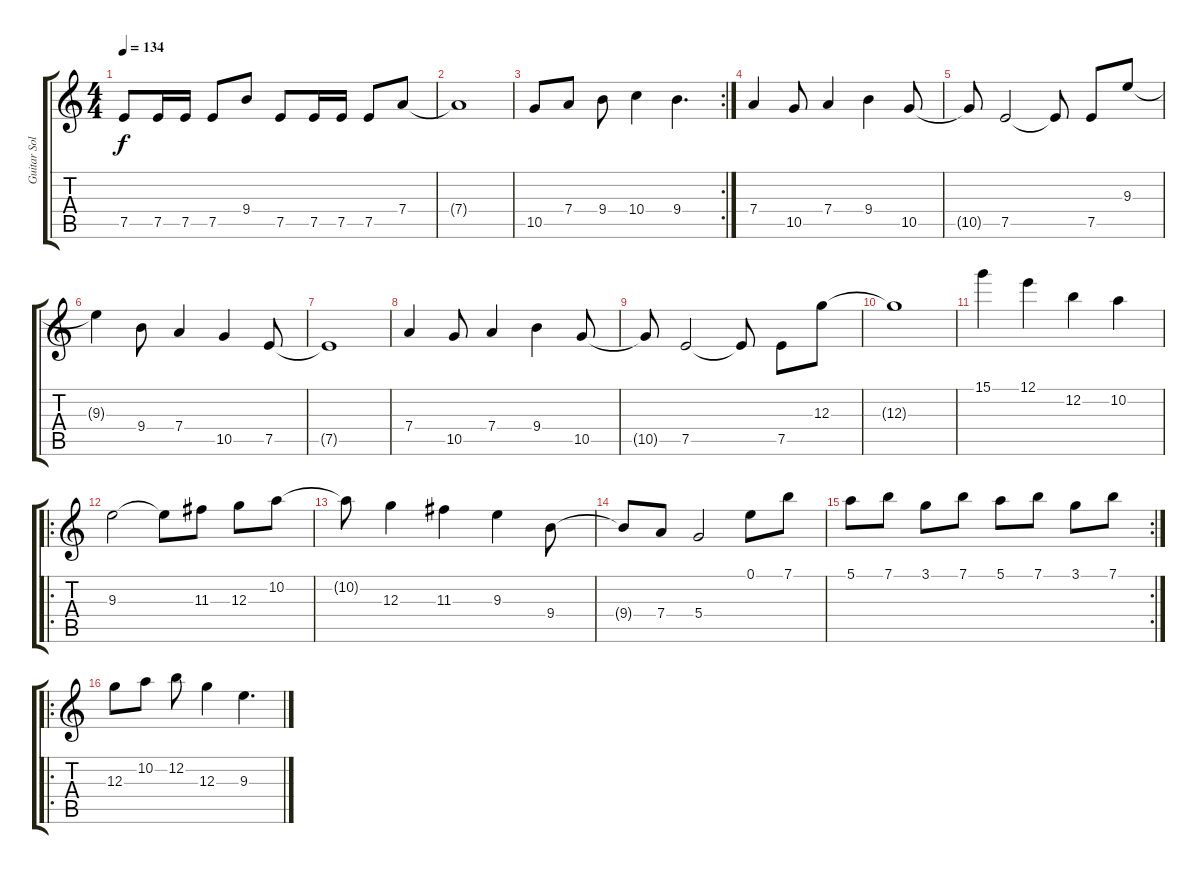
\track ("Guitar Solo" "Guitar Sol") {instrument distortionguitar}
\staff {score tabs}
\tuning (E4 B3 G3 D3 A2 E2) {hide}
\ts (4 4)
\tempo 134
\clef g2
\ks c
7.5.8{dy f} 7.5.16 7.5.16 7.5.8 9.4.8 7.5.8 7.5.16 7.5.16 7.5.8 7.4.8 |
7.4{t}.1 |
\rc 2
10.5.8 7.4.8 9.4.8 10.4.4 9.4.4{d} |
7.4.4 10.5.8 7.4.4 9.4.4 10.5.8 |
10.5{t}.8 7.5.2 7.5{t}.8 7.5.8 9.3.8 |
9.3{t}.4 9.4.8 7.4.4 10.5.4 7.5.8 |
7.5{t}.1 |
7.4.4 10.5.8 7.4.4 9.4.4 10.5.8 |
10.5{t}.8 7.5.2 7.5{t}.8 7.5.8 12.3.8 |
12.3{t}.1 |
15.1.4 12.1.4 12.2.4 10.2.4 |
\ro
9.3.2 9.3{t}.8 11.3.8 12.3.8 10.2.8 |
10.2{t}.8 12.3.4 11.3.4 9.3.4 9.4.8 |
9.4{t}.8 7.4.8 5.4.2 0.1.8 7.1.8 |
\rc 2
5.1.8 7.1.8 3.1.8 7.1.8 5.1.8 7.1.8 3.1.8 7.1.8 |
\ro
12.3.8 10.2.8 12.2.8 12.3.4 9.3.4{d}
